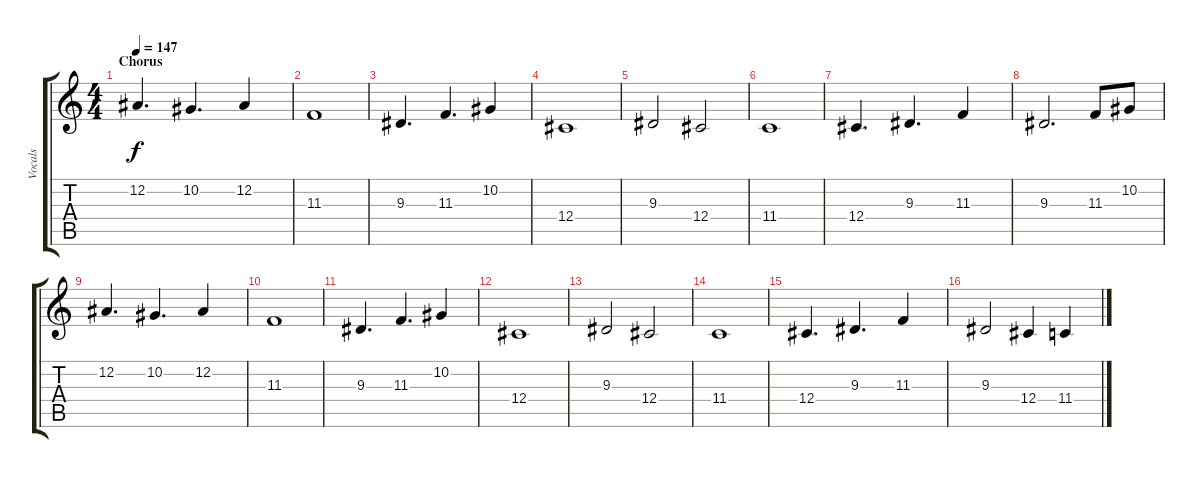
\track ("Vocals" "Vocals") {instrument cello}
\staff {score tabs}
\tuning (Eb4 Bb3 Gb3 Db3 Ab2 Eb2) {hide}
\ts (4 4)
\section ("" "Chorus")
\tempo 147
\clef g2
\ks c
12.2.4{d dy f} 10.2.4{d} 12.2.4 |
11.3.1 |
9.3.4{d} 11.3.4{d} 10.2.4 |
12.4.1 |
9.3.2 12.4.2 |
11.4.1 |
12.4.4{d} 9.3.4{d} 11.3.4 |
9.3.2{d} 11.3.8 10.2.8 |
12.2.4{d} 10.2.4{d} 12.2.4 |
11.3.1 |
9.3.4{d} 11.3.4{d} 10.2.4 |
12.4.1 |
9.3.2 12.4.2 |
11.4.1 |
12.4.4{d} 9.3.4{d} 11.3.4 |
9.3.2 12.4.4 11.4.4
